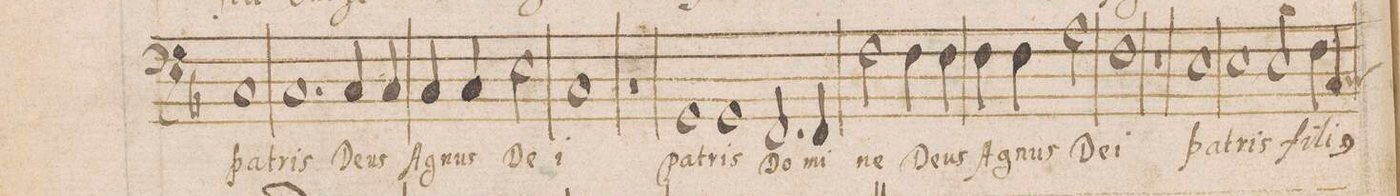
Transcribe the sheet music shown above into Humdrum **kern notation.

**kern	**text
*I"BASVS	*
*clefF4	*
*k[b-]	*
*met(C|)	*
*M2/1	*
1C	pa-
1.C	-tris
=44	=44
4C/	De-
4C/	-us
4C/	A-
4C/	-gnus
2E\	De-
=45	=45
1C	-i
1r	.
=46	=46
1GG	pa-
1GG	-tris
=47	=47
2.FF/	Do-
4FF/	-mi-
2F\	-ne
4F\	De-
4F\	-us
=48	=48
4F\	A-
4F\	-gnus
2A\	De-
1F	-i
=49	=49
1r	.
1E	pa-
=50	=50
1E	-tris
2E/	fi-
4F\	-li-
*custos:C	*
4C/	-(us)
=51	=51
*-	*-
